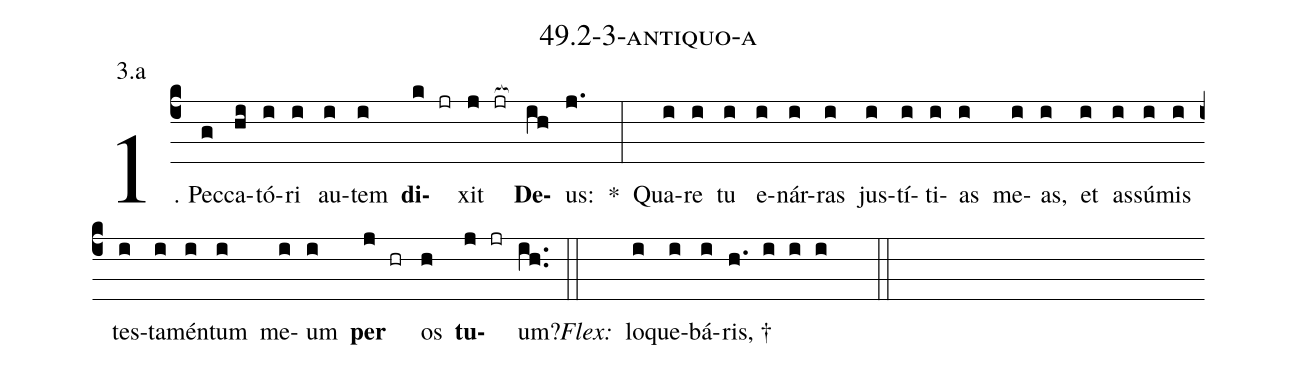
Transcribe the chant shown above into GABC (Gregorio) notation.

name: 49.2-3-antiquo-a;
annotation: 3.a;
%%
(c4)1. Pec(g)ca(hi)tó(i)ri(i) au(i)tem(i) <b>di</b>(k jr)xit(j jr[ocb:1{]) <b>De</b>(ih[ocb:0}])us:(j.) *(:) Qua(i)re(i) tu(i) e(i)nár(i)ras(i) jus(i)tí(i)ti(i)as(i) me(i)as,(i) et(i) as(i)sú(i)mis(i) tes(i)ta(i)mén(i)tum(i) me(i)um(i) <b>per</b>(j hr) os(h) <b>tu</b>(j jr)um?(ih..) (::)
<i>Flex:</i>()  lo(i)que(i)bá(i)ris, †(h. i i i  ::)

%E(i) u(i) o(j) u(h) a(j) e.(ih..) (::)
